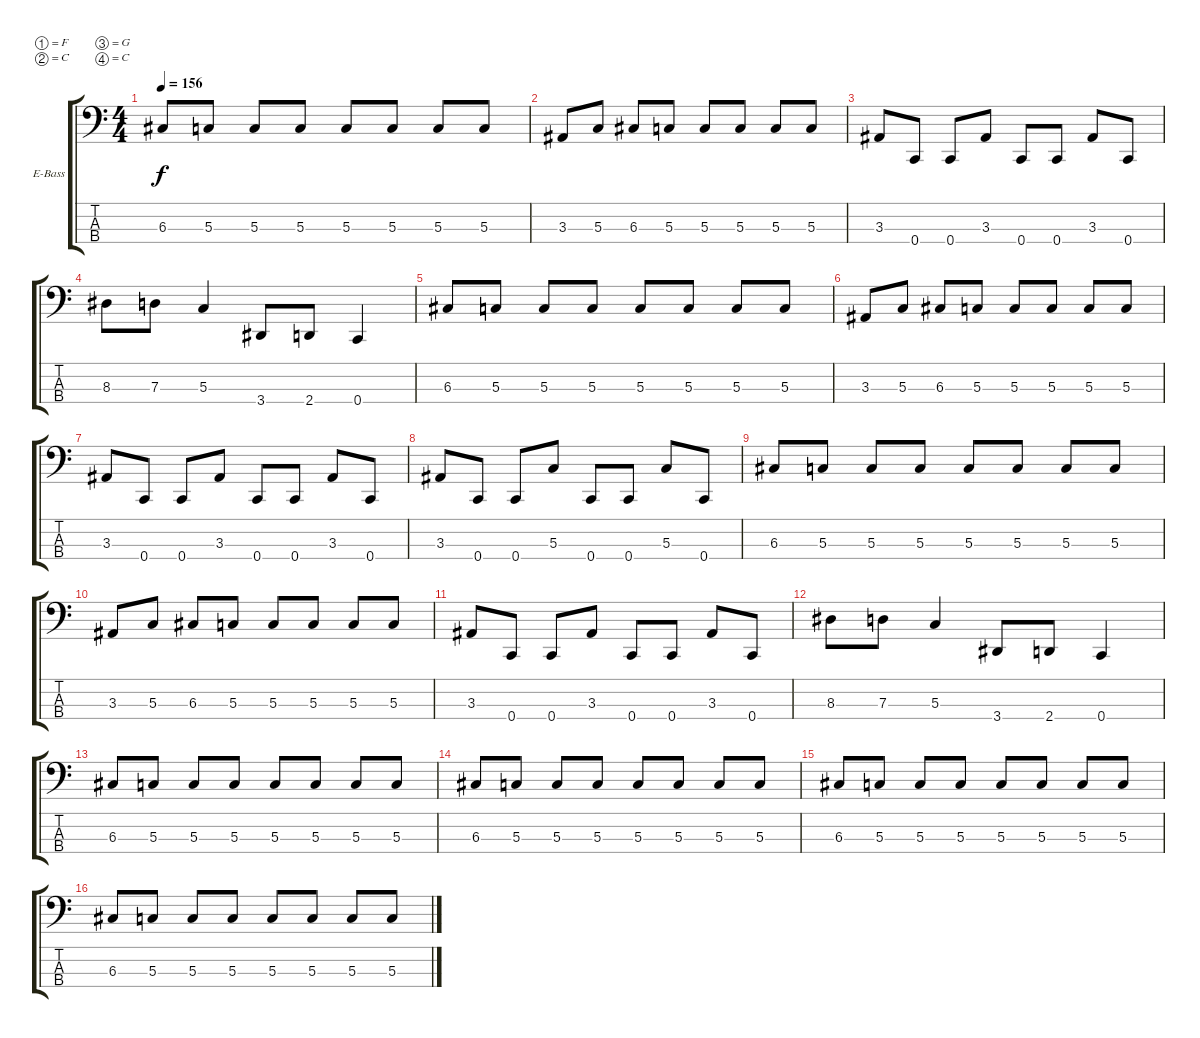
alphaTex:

\bracketExtendMode groupsimilarinstruments
\firstSystemTrackNameOrientation horizontal
\otherSystemsTrackNameOrientation horizontal
\track ("Bass" "E-Bass") {instrument electricbasspick}
\staff {score tabs}
\tuning (F2 C2 G1 C1)
\ts (4 4)
\tempo 156
\clef f4
\ks c
6.3.8{dy f} 5.3.8 5.3.8 5.3.8 5.3.8 5.3.8 5.3.8 5.3.8 |
3.3.8 5.3.8 6.3.8 5.3.8 5.3.8 5.3.8 5.3.8 5.3.8 |
3.3.8 0.4.8 0.4.8 3.3.8 0.4.8 0.4.8 3.3.8 0.4.8 |
8.3.8 7.3.8 5.3.4 3.4.8 2.4.8 0.4.4 |
6.3.8 5.3.8 5.3.8 5.3.8 5.3.8 5.3.8 5.3.8 5.3.8 |
3.3.8 5.3.8 6.3.8 5.3.8 5.3.8 5.3.8 5.3.8 5.3.8 |
3.3.8 0.4.8 0.4.8 3.3.8 0.4.8 0.4.8 3.3.8 0.4.8 |
3.3.8 0.4.8 0.4.8 5.3.8 0.4.8 0.4.8 5.3.8 0.4.8 |
6.3.8 5.3.8 5.3.8 5.3.8 5.3.8 5.3.8 5.3.8 5.3.8 |
3.3.8 5.3.8 6.3.8 5.3.8 5.3.8 5.3.8 5.3.8 5.3.8 |
3.3.8 0.4.8 0.4.8 3.3.8 0.4.8 0.4.8 3.3.8 0.4.8 |
8.3.8 7.3.8 5.3.4 3.4.8 2.4.8 0.4.4 |
6.3.8 5.3.8 5.3.8 5.3.8 5.3.8 5.3.8 5.3.8 5.3.8 |
6.3.8 5.3.8 5.3.8 5.3.8 5.3.8 5.3.8 5.3.8 5.3.8 |
6.3.8 5.3.8 5.3.8 5.3.8 5.3.8 5.3.8 5.3.8 5.3.8 |
6.3.8 5.3.8 5.3.8 5.3.8 5.3.8 5.3.8 5.3.8 5.3.8
